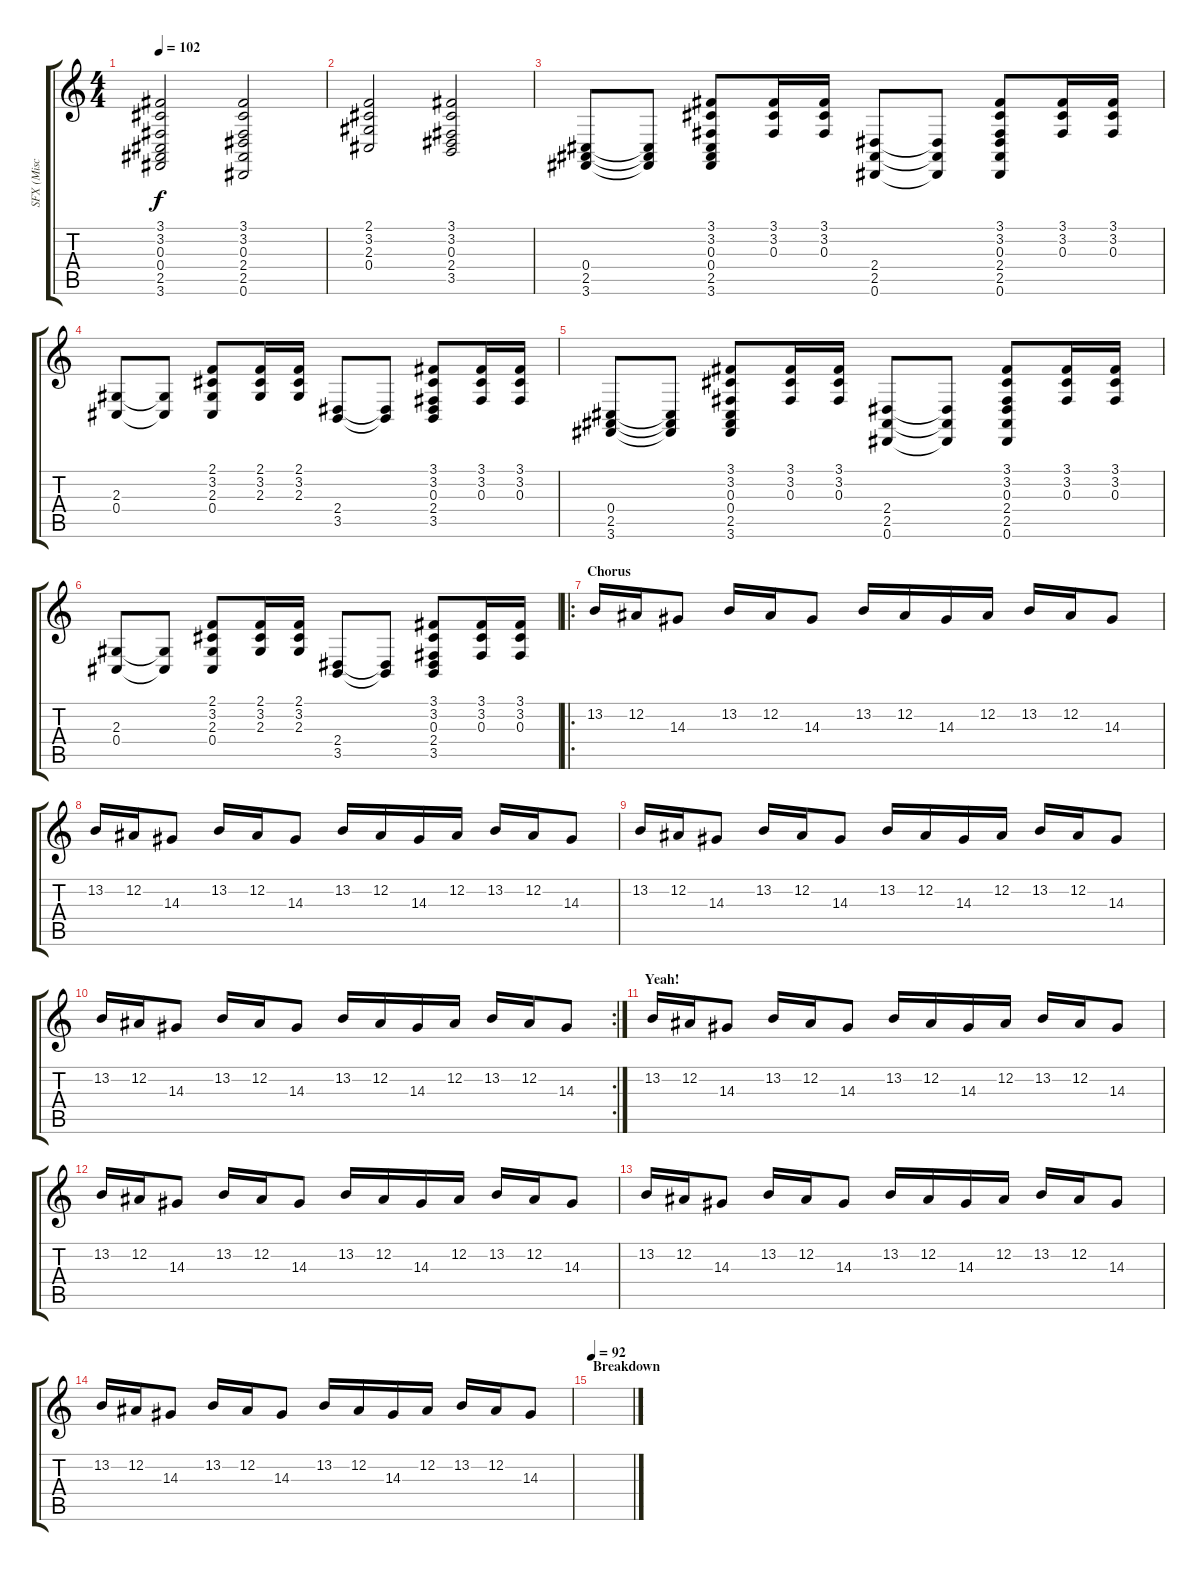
\track ("SFX (Misc Licks)" "SFX (Misc ") {instrument fx3crystal}
\staff {score tabs}
\tuning (Eb4 Bb3 Gb3 Db3 Ab2 Eb2) {hide}
\ts (4 4)
\tempo 102
\clef g2
\ks c
(3.1 3.2 0.3 0.4 2.5 3.6).2{dy f} (3.1 3.2 0.3 2.4 2.5 0.6).2 |
(2.1 3.2 2.3 0.4).2 (3.1 3.2 0.3 2.4 3.5).2 |
(0.4 2.5 3.6).8 (0.4{t} 2.5{t} 3.6{t}).8 (3.1 3.2 0.3 0.4 2.5 3.6).8 (3.1 3.2 0.3).16 (3.1 3.2 0.3).16 (2.4 2.5 0.6).8 (2.4{t} 2.5{t} 0.6{t}).8 (3.1 3.2 0.3 2.4 2.5 0.6).8 (3.1 3.2 0.3).16 (3.1 3.2 0.3).16 |
(2.3 0.4).8 (2.3{t} 0.4{t}).8 (2.1 3.2 2.3 0.4).8 (2.1 3.2 2.3).16 (2.1 3.2 2.3).16 (2.4 3.5).8 (2.4{t} 3.5{t}).8 (3.1 3.2 0.3 2.4 3.5).8 (3.1 3.2 0.3).16 (3.1 3.2 0.3).16 |
(0.4 2.5 3.6).8 (0.4{t} 2.5{t} 3.6{t}).8 (3.1 3.2 0.3 0.4 2.5 3.6).8 (3.1 3.2 0.3).16 (3.1 3.2 0.3).16 (2.4 2.5 0.6).8 (2.4{t} 2.5{t} 0.6{t}).8 (3.1 3.2 0.3 2.4 2.5 0.6).8 (3.1 3.2 0.3).16 (3.1 3.2 0.3).16 |
(2.3 0.4).8 (2.3{t} 0.4{t}).8 (2.1 3.2 2.3 0.4).8 (2.1 3.2 2.3).16 (2.1 3.2 2.3).16 (2.4 3.5).8 (2.4{t} 3.5{t}).8 (3.1 3.2 0.3 2.4 3.5).8 (3.1 3.2 0.3).16 (3.1 3.2 0.3).16 |
\ro
\section ("" "Chorus")
13.2.16{volume 6 instrument fx3crystal} 12.2.16 14.3.8 13.2.16 12.2.16 14.3.8 13.2.16 12.2.16 14.3.16 12.2.16 13.2.16 12.2.16 14.3.8 |
13.2.16 12.2.16 14.3.8 13.2.16 12.2.16 14.3.8 13.2.16 12.2.16 14.3.16 12.2.16 13.2.16 12.2.16 14.3.8 |
13.2.16 12.2.16 14.3.8 13.2.16 12.2.16 14.3.8 13.2.16 12.2.16 14.3.16 12.2.16 13.2.16 12.2.16 14.3.8 |
\rc 2
13.2.16 12.2.16 14.3.8 13.2.16 12.2.16 14.3.8 13.2.16 12.2.16 14.3.16 12.2.16 13.2.16 12.2.16 14.3.8 |
\section ("" "Yeah!")
13.2.16{volume 9 instrument fx3crystal} 12.2.16 14.3.8 13.2.16 12.2.16 14.3.8 13.2.16 12.2.16 14.3.16 12.2.16 13.2.16 12.2.16 14.3.8 |
13.2.16 12.2.16 14.3.8 13.2.16 12.2.16 14.3.8 13.2.16 12.2.16 14.3.16 12.2.16 13.2.16 12.2.16 14.3.8 |
13.2.16 12.2.16 14.3.8 13.2.16 12.2.16 14.3.8 13.2.16 12.2.16 14.3.16 12.2.16 13.2.16 12.2.16 14.3.8 |
13.2.16 12.2.16 14.3.8 13.2.16 12.2.16 14.3.8 13.2.16 12.2.16 14.3.16 12.2.16 13.2.16 12.2.16 14.3.8 |
\section ("" "Breakdown")
\tempo 92
